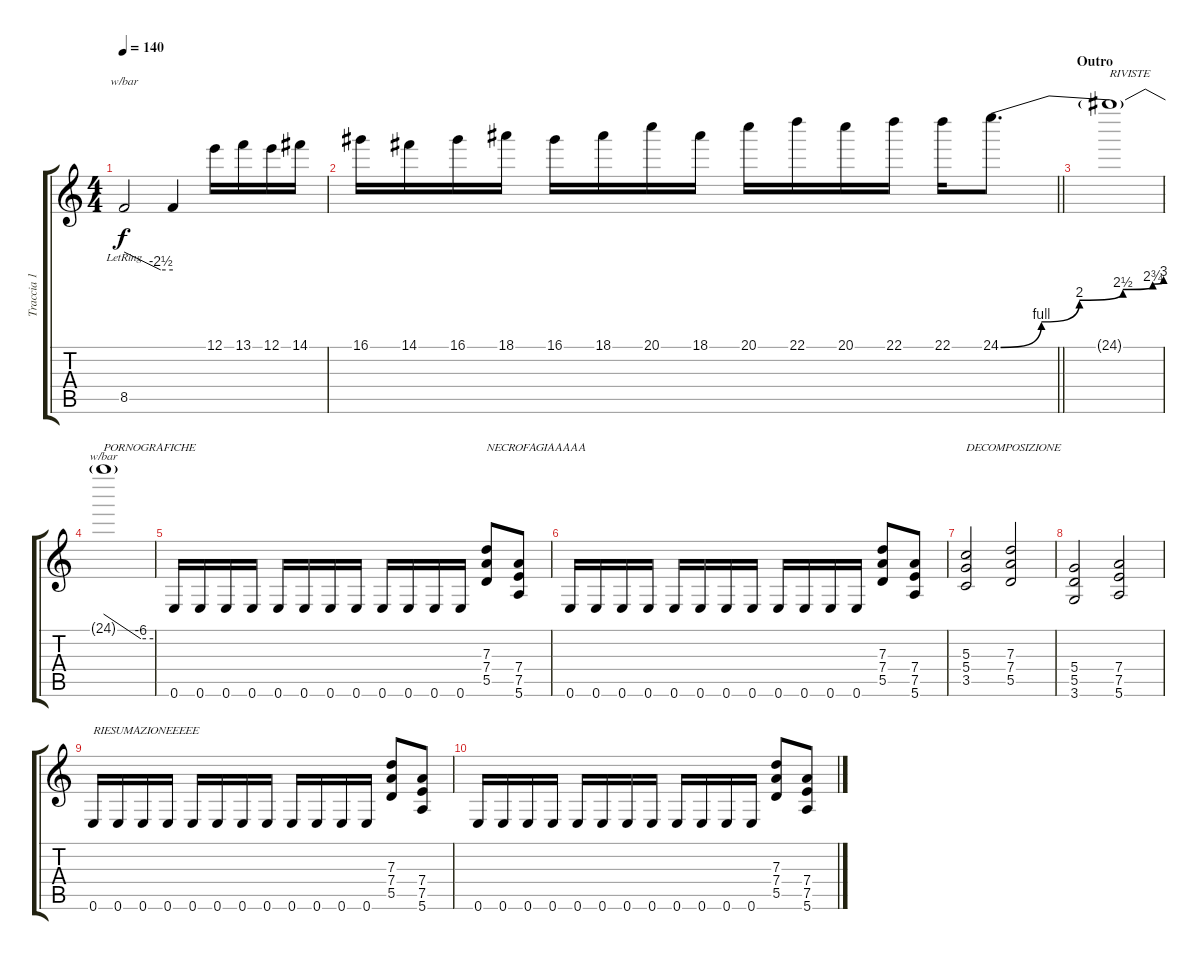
\track ("Traccia 1" "Traccia 1") {instrument distortionguitar}
\staff {score tabs}
\tuning (E4 B3 G3 D3 A2 E2) {hide}
\ts (4 4)
\tempo 140
\clef g2
\ks c
8.5{lr}.2{tbe (custom default 0 0 45 -10 60 -10) dy f} 8.5{t}.4 12.1.16 13.1.16 12.1.16 14.1.16 |
\barLineRight lightlight
16.1.16 14.1.16 16.1.16 18.1.16 16.1.16 18.1.16 20.1.16 18.1.16 20.1.16 22.1.16 20.1.16 22.1.16 22.1.16 24.1{be (custom 0 0 15 4 29 8 45 10 56 11 60 12)}.8{d} |
\section ("" "Outro")
24.1{t}.1{txt "RIVISTE"} |
24.1{t}.1{tbe (custom default 0 0 45 -24 60 -24) txt "PORNOGRAFICHE"} |
0.6.16 0.6.16 0.6.16 0.6.16 0.6.16 0.6.16 0.6.16 0.6.16 0.6.16 0.6.16 0.6.16 0.6.16 (7.3 7.4 5.5).8{txt "NECROFAGIAAAAA"} (7.4 7.5 5.6).8 |
0.6.16 0.6.16 0.6.16 0.6.16 0.6.16 0.6.16 0.6.16 0.6.16 0.6.16 0.6.16 0.6.16 0.6.16 (7.3 7.4 5.5).8 (7.4 7.5 5.6).8 |
(5.3 5.4 3.5).2{txt "DECOMPOSIZIONE"} (7.3 7.4 5.5).2 |
(5.4 5.5 3.6).2 (7.4 7.5 5.6).2 |
0.6.16{txt "RIESUMAZIONEEEEE"} 0.6.16 0.6.16 0.6.16 0.6.16 0.6.16 0.6.16 0.6.16 0.6.16 0.6.16 0.6.16 0.6.16 (7.3 7.4 5.5).8 (7.4 7.5 5.6).8 |
0.6.16 0.6.16 0.6.16 0.6.16 0.6.16 0.6.16 0.6.16 0.6.16 0.6.16 0.6.16 0.6.16 0.6.16 (7.3 7.4 5.5).8 (7.4 7.5 5.6).8
